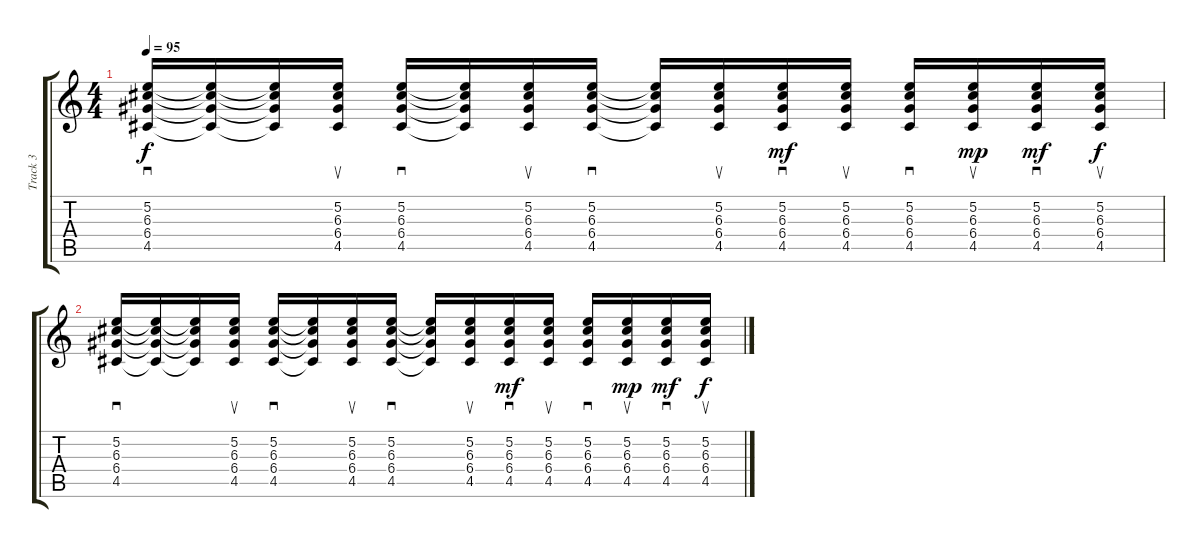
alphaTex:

\track ("Track 3" "Track 3") {instrument electricguitarjazz}
\staff {score tabs}
\tuning (E4 B3 G3 D3 A2 E2) {hide}
\ts (4 4)
\tempo 95
\clef g2
\ks c
(5.2 6.3 6.4 4.5).16{sd dy f} (5.2{t} 6.3{t} 6.4{t} 4.5{t}).16 (5.2{t} 6.3{t} 6.4{t} 4.5{t}).16 (5.2 6.3 6.4 4.5).16{su} (5.2 6.3 6.4 4.5).16{sd} (5.2{t} 6.3{t} 6.4{t} 4.5{t}).16 (5.2 6.3 6.4 4.5).16{su} (5.2 6.3 6.4 4.5).16{sd} (5.2{t} 6.3{t} 6.4{t} 4.5{t}).16 (5.2 6.3 6.4 4.5).16{su} (5.2 6.3 6.4 4.5).16{sd dy mf} (5.2 6.3 6.4 4.5).16{su} (5.2 6.3 6.4 4.5).16{sd} (5.2 6.3 6.4 4.5).16{su dy mp} (5.2 6.3 6.4 4.5).16{sd dy mf} (5.2 6.3 6.4 4.5).16{su dy f} |
(5.2 6.3 6.4 4.5).16{sd} (5.2{t} 6.3{t} 6.4{t} 4.5{t}).16 (5.2{t} 6.3{t} 6.4{t} 4.5{t}).16 (5.2 6.3 6.4 4.5).16{su} (5.2 6.3 6.4 4.5).16{sd} (5.2{t} 6.3{t} 6.4{t} 4.5{t}).16 (5.2 6.3 6.4 4.5).16{su} (5.2 6.3 6.4 4.5).16{sd} (5.2{t} 6.3{t} 6.4{t} 4.5{t}).16 (5.2 6.3 6.4 4.5).16{su} (5.2 6.3 6.4 4.5).16{sd dy mf} (5.2 6.3 6.4 4.5).16{su} (5.2 6.3 6.4 4.5).16{sd} (5.2 6.3 6.4 4.5).16{su dy mp} (5.2 6.3 6.4 4.5).16{sd dy mf} (5.2 6.3 6.4 4.5).16{su dy f}
